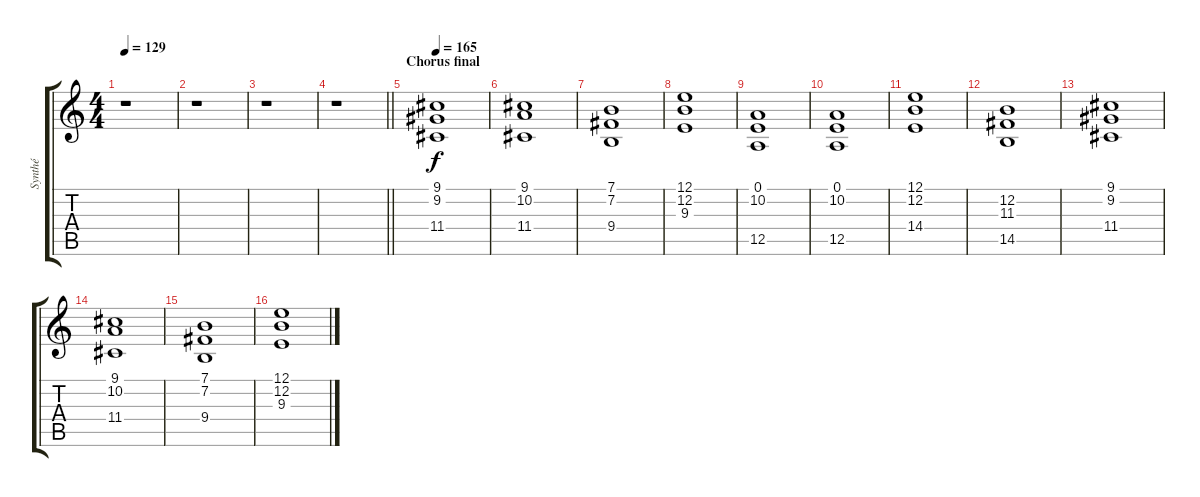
\track ("Synthé" "Synthé") {instrument stringensemble1}
\staff {score tabs}
\tuning (E4 B3 G3 D3 A2 E2) {hide}
\ts (4 4)
\tempo 129
\clef g2
\ks c
r.1{dy f} |
r.1 |
r.1 |
\barLineRight lightlight
r.1 |
\section ("" "Chorus final")
\tempo 165
(9.1 9.2 11.4).1{volume 11 balance 8} |
(9.1 10.2 11.4).1 |
(7.1 7.2 9.4).1 |
(12.1 12.2 9.3).1 |
(0.1 10.2 12.5).1 |
(0.1 10.2 12.5).1 |
(12.1 12.2 14.4).1 |
(12.2 11.3 14.5).1 |
(9.1 9.2 11.4).1 |
(9.1 10.2 11.4).1 |
(7.1 7.2 9.4).1 |
(12.1 12.2 9.3).1
